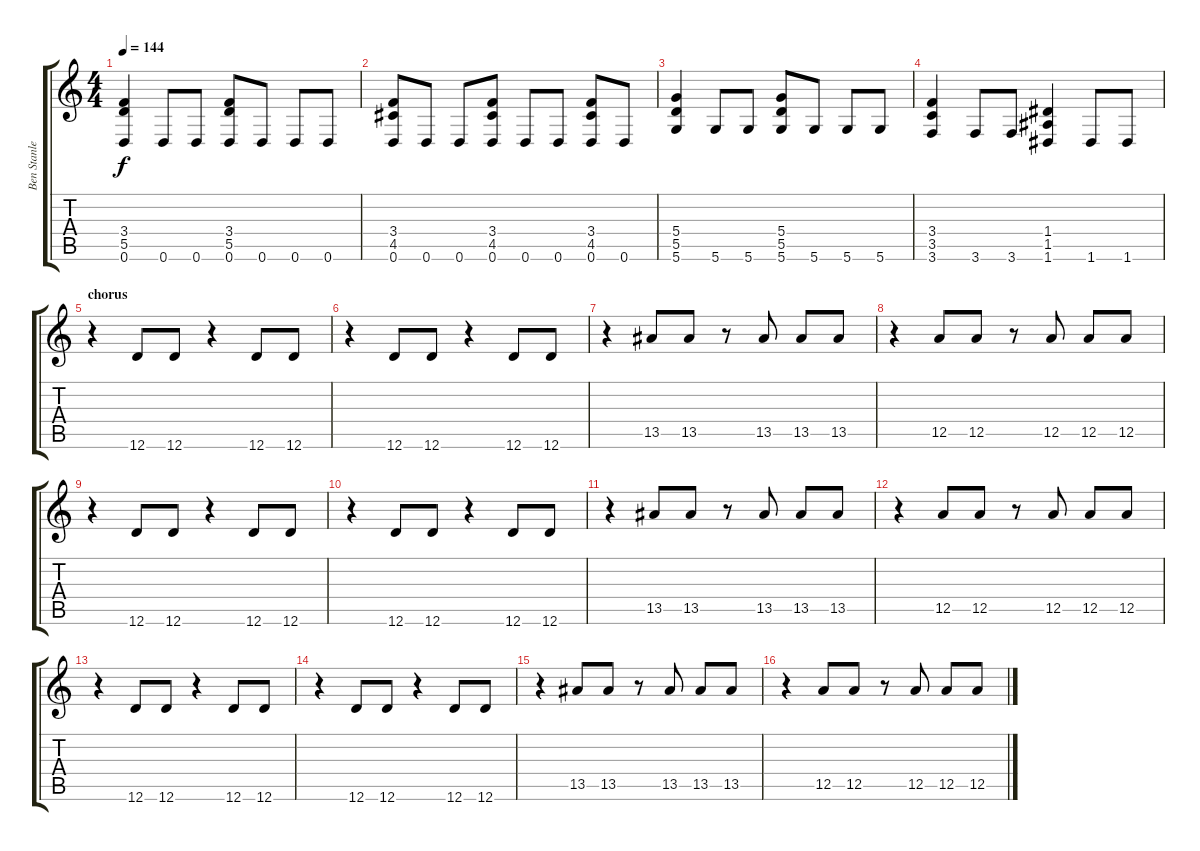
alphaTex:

\track ("Ben Stanley (Rythm Guitar)" "Ben Stanle") {instrument overdrivenguitar}
\staff {score tabs}
\tuning (E4 B3 G3 D3 A2 D2) {hide}
\ts (4 4)
\tempo 144
\clef g2
\ks c
(3.4 5.5 0.6).4{dy f} 0.6.8 0.6.8 (3.4 5.5 0.6).8 0.6.8 0.6.8 0.6.8 |
(3.4 4.5 0.6).8 0.6.8 0.6.8 (3.4 4.5 0.6).8 0.6.8 0.6.8 (3.4 4.5 0.6).8 0.6.8 |
(5.4 5.5 5.6).4 5.6.8 5.6.8 (5.4 5.5 5.6).8 5.6.8 5.6.8 5.6.8 |
(3.4 3.5 3.6).4 3.6.8 3.6.8 (1.4 1.5 1.6).4 1.6.8 1.6.8 |
\section ("" "chorus")
r.4 12.6.8 12.6.8 r.4 12.6.8 12.6.8 |
r.4 12.6.8 12.6.8 r.4 12.6.8 12.6.8 |
r.4 13.5.8 13.5.8 r.8 13.5.8 13.5.8 13.5.8 |
r.4 12.5.8 12.5.8 r.8 12.5.8 12.5.8 12.5.8 |
r.4 12.6.8 12.6.8 r.4 12.6.8 12.6.8 |
r.4 12.6.8 12.6.8 r.4 12.6.8 12.6.8 |
r.4 13.5.8 13.5.8 r.8 13.5.8 13.5.8 13.5.8 |
r.4 12.5.8 12.5.8 r.8 12.5.8 12.5.8 12.5.8 |
r.4 12.6.8 12.6.8 r.4 12.6.8 12.6.8 |
r.4 12.6.8 12.6.8 r.4 12.6.8 12.6.8 |
r.4 13.5.8 13.5.8 r.8 13.5.8 13.5.8 13.5.8 |
r.4 12.5.8 12.5.8 r.8 12.5.8 12.5.8 12.5.8
